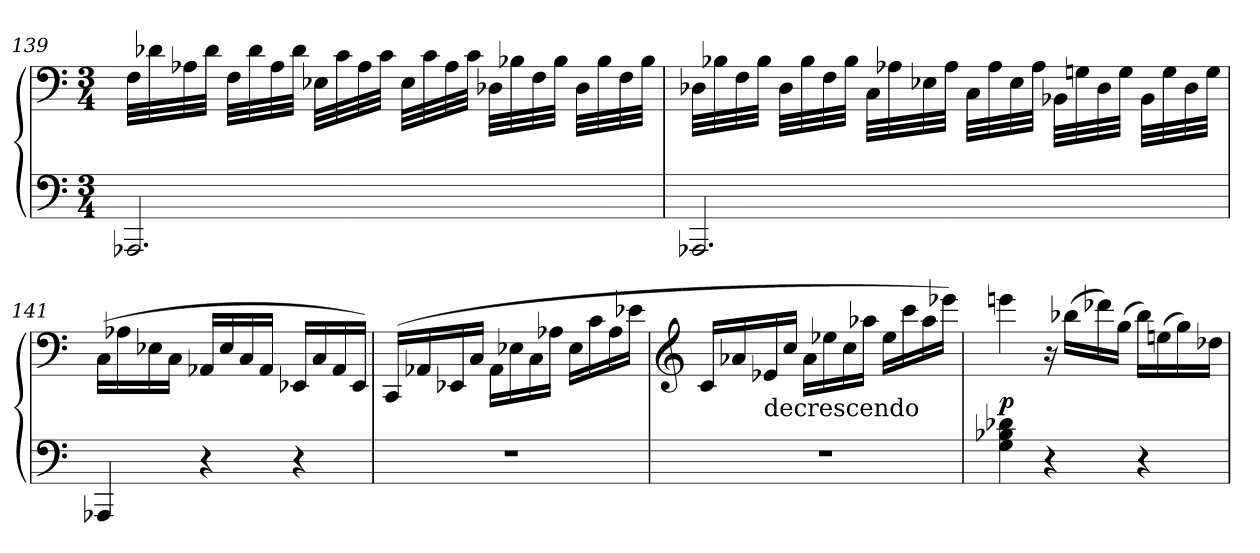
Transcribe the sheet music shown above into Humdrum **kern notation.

**kern	**kern	**dynam
*part1	*part1	*part1
*staff2	*staff1	*staff1/2
!!LO:LB:g=z
*clefF4	*clefF4	*
*k[]	*k[]	*
*M3/4	*M3/4	*
=139	=139	=139
2.AAA-X/	32F\LLL	.
.	32d-X\	.
.	32A-X\	.
.	32d-\JJJ	.
.	32F\LLL	.
.	32d-\	.
.	32A-\	.
.	32d-\JJJ	.
.	32E-X\LLL	.
.	32c\	.
.	32A-\	.
.	32c\JJJ	.
.	32E-\LLL	.
.	32c\	.
.	32A-\	.
.	32c\JJJ	.
.	32D-X\LLL	.
.	32B-X\	.
.	32F\	.
.	32B-\JJJ	.
.	32D-\LLL	.
.	32B-\	.
.	32F\	.
.	32B-\JJJ	.
!!LO:LB:g=z
=140	=140	=140
2.AAA-X/	32D-X\LLL	.
.	32B-X\	.
.	32F\	.
.	32B-\JJJ	.
.	32D-\LLL	.
.	32B-\	.
.	32F\	.
.	32B-\JJJ	.
.	32C\LLL	.
.	32A-X\	.
.	32E-X\	.
.	32A-\JJJ	.
.	32C\LLL	.
.	32A-\	.
.	32E-\	.
.	32A-\JJJ	.
.	32BB-X\LLL	.
.	32Gni\	.
.	32D-\	.
.	32G\JJJ	.
.	32BB-\LLL	.
.	32G\	.
.	32D-\	.
.	32G\JJJ	.
=141	=141	=141
4AAA-X/	(>16C\LL	.
.	16A-X\	.
.	16E-X\	.
.	16C\JJ	.
4r	16AA-X/LL	.
.	16E-/	.
.	16C/	.
.	16AA-/JJ	.
4r	16EE-X/LL	.
.	16C/	.
.	16AA-/	.
.	16EE-/JJ)	.
!!LO:PB:g=z
=142	=142	=142
2.r	(>16CC/LL	.
.	16AA-X/	.
.	16EE-X/	.
.	16C/JJ	.
.	16AA-\LL	.
.	16E-X\	.
.	16C\	.
.	16A-X\JJ	.
.	16E-\LL	.
.	16c\	.
.	16A-\	.
.	16e-X\JJ	.
=143	=143	=143
*	*clefG2	*
2.r	16c/LL	.
.	16a-X/	.
!	!LO:TX:b:t=decrescendo	!
.	16e-X/	.
.	16cc/JJ	.
.	16a-\LL	.
.	16ee-X\	.
.	16cc\	.
.	16aa-X\JJ	.
.	16ee-\LL	.
.	16ccc\	.
.	16aa-\	.
.	16eee-X\JJ)	.
=144	=144	=144
!	!	!LO:DY:a=2
4G\ 4B-X\ 4d-X\	4eeeni\	p
4r	16r	.
.	(>16bb-X\LL	.
.	16ddd-X\)	.
.	(>16gg\JJ	.
4r	16bb-\LL)	.
.	(>16eeni\	.
.	16gg\)	.
.	16dd-X\JJ	.
=	=	=
*-	*-	*-
